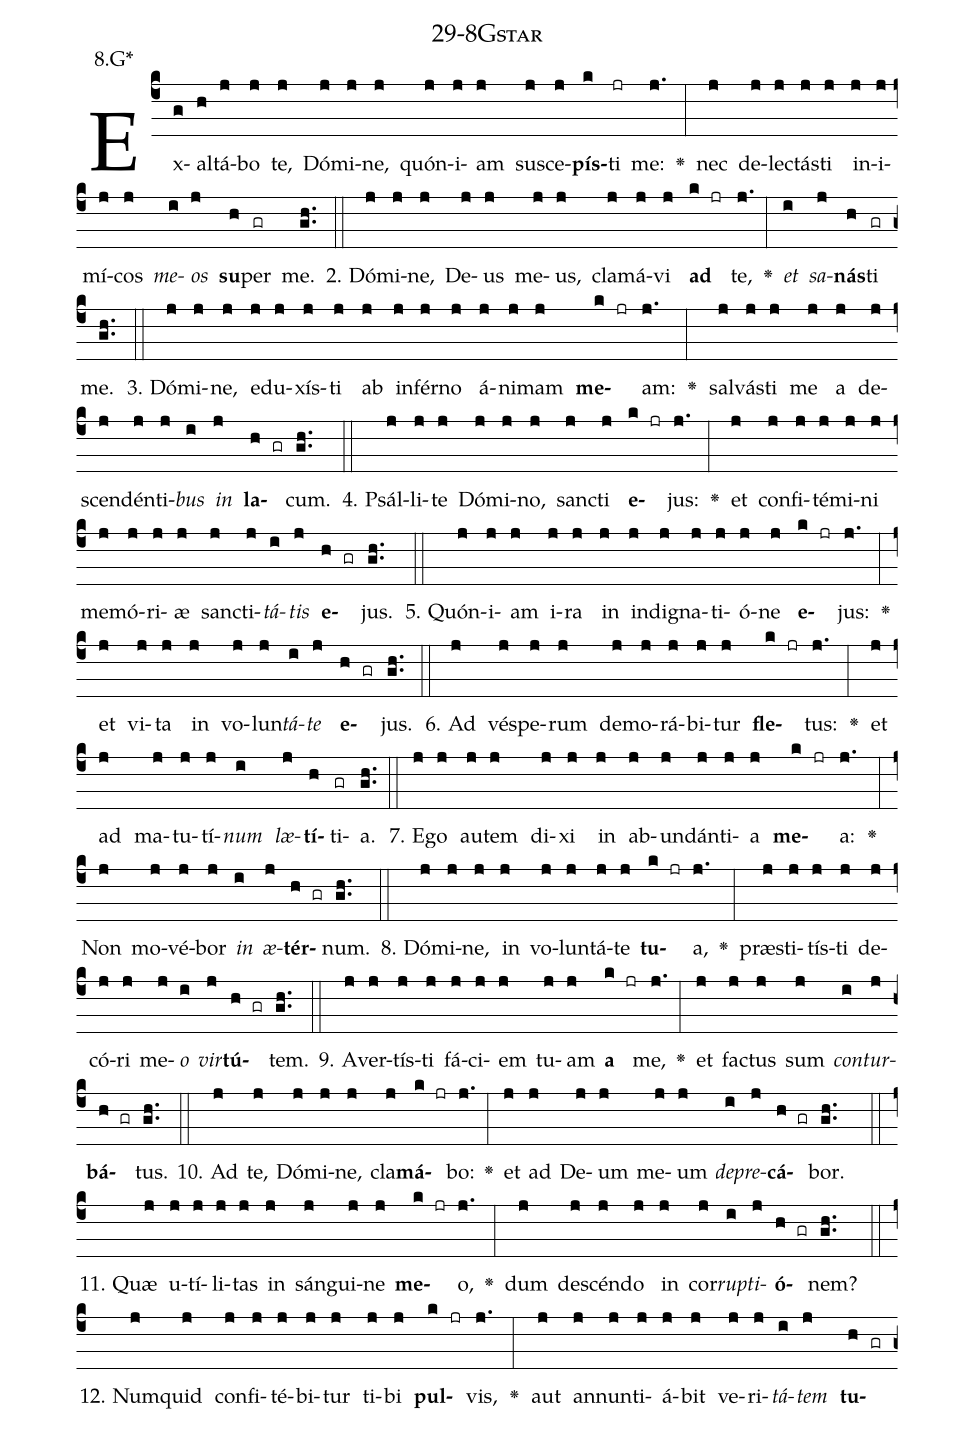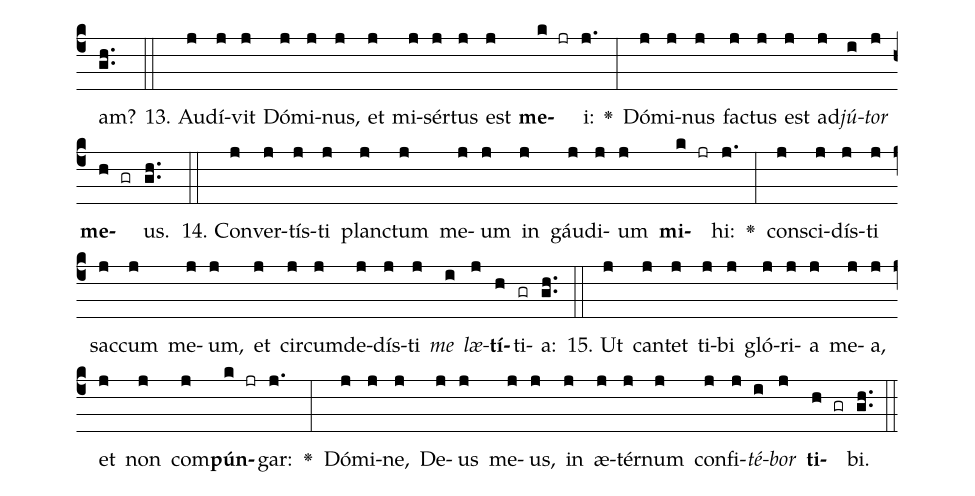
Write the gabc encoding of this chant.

name: 29-8Gstar;
annotation: 8.G*;
%%
(c4)Ex(g)al(h)tá(j)bo(j) te,(j) Dó(j)mi(j)ne,(j) quón(j)i(j)am(j) su(j)sce(j)<b>pís</b>(k)ti(jr) me:(j.) <v>\greheightstar</v>(:) nec(j) de(j)lec(j)tás(j)ti(j) in(j)i(j)mí(j)cos(j) <i>me</i>(i)<i>os</i>(j) <b>su</b>(h)per(gr) me.(gh..) (::)
2. Dó(j)mi(j)ne,(j) De(j)us(j) me(j)us,(j) cla(j)má(j)vi(j) <b>ad</b>(k jr) te,(j.) <v>\greheightstar</v>(:) <i>et</i>(i) <i>sa</i>(j)<b>nás</b>(h)ti(gr) me.(gh..) (::)
3. Dó(j)mi(j)ne,(j) e(j)du(j)xís(j)ti(j) ab(j) in(j)fér(j)no(j) á(j)ni(j)mam(j) <b>me</b>(k jr)am:(j.) <v>\greheightstar</v>(:) sal(j)vás(j)ti(j) me(j) a(j) de(j)scen(j)dén(j)ti(j)<i>bus</i>(i) <i>in</i>(j) <b>la</b>(h gr)cum.(gh..) (::)
4. Psál(j)li(j)te(j) Dó(j)mi(j)no,(j) sanc(j)ti(j) <b>e</b>(k jr)jus:(j.) <v>\greheightstar</v>(:) et(j) con(j)fi(j)té(j)mi(j)ni(j) me(j)mó(j)ri(j)æ(j) sanc(j)ti(j)<i>tá</i>(i)<i>tis</i>(j) <b>e</b>(h gr)jus.(gh..) (::)
5. Quón(j)i(j)am(j) i(j)ra(j) in(j) in(j)di(j)gna(j)ti(j)ó(j)ne(j) <b>e</b>(k jr)jus:(j.) <v>\greheightstar</v>(:) et(j) vi(j)ta(j) in(j) vo(j)lun(j)<i>tá</i>(i)<i>te</i>(j) <b>e</b>(h gr)jus.(gh..) (::)
6. Ad(j) vés(j)pe(j)rum(j) de(j)mo(j)rá(j)bi(j)tur(j) <b>fle</b>(k jr)tus:(j.) <v>\greheightstar</v>(:) et(j) ad(j) ma(j)tu(j)tí(j)<i>num</i>(i) <i>læ</i>(j)<b>tí</b>(h)ti(gr)a.(gh..) (::)
7. E(j)go(j) au(j)tem(j) di(j)xi(j) in(j) ab(j)un(j)dán(j)ti(j)a(j) <b>me</b>(k jr)a:(j.) <v>\greheightstar</v>(:) Non(j) mo(j)vé(j)bor(j) <i>in</i>(i) <i>æ</i>(j)<b>tér</b>(h gr)num.(gh..) (::)
8. Dó(j)mi(j)ne,(j) in(j) vo(j)lun(j)tá(j)te(j) <b>tu</b>(k jr)a,(j.) <v>\greheightstar</v>(:) præ(j)sti(j)tís(j)ti(j) de(j)có(j)ri(j) me(j)<i>o</i>(i) <i>vir</i>(j)<b>tú</b>(h gr)tem.(gh..) (::)
9. A(j)ver(j)tís(j)ti(j) fá(j)ci(j)em(j) tu(j)am(j) <b>a</b>(k jr) me,(j.) <v>\greheightstar</v>(:) et(j) fac(j)tus(j) sum(j) <i>con</i>(i)<i>tur</i>(j)<b>bá</b>(h gr)tus.(gh..) (::)
10. Ad(j) te,(j) Dó(j)mi(j)ne,(j) cla(j)<b>má</b>(k jr)bo:(j.) <v>\greheightstar</v>(:) et(j) ad(j) De(j)um(j) me(j)um(j) <i>de</i>(i)<i>pre</i>(j)<b>cá</b>(h gr)bor.(gh..) (::)
11. Quæ(j) u(j)tí(j)li(j)tas(j) in(j) sán(j)gui(j)ne(j) <b>me</b>(k jr)o,(j.) <v>\greheightstar</v>(:) dum(j) de(j)scén(j)do(j) in(j) cor(j)<i>rup</i>(i)<i>ti</i>(j)<b>ó</b>(h gr)nem?(gh..) (::)
12. Num(j)quid(j) con(j)fi(j)té(j)bi(j)tur(j) ti(j)bi(j) <b>pul</b>(k jr)vis,(j.) <v>\greheightstar</v>(:) aut(j) an(j)nun(j)ti(j)á(j)bit(j) ve(j)ri(j)<i>tá</i>(i)<i>tem</i>(j) <b>tu</b>(h gr)am?(gh..) (::)
13. Au(j)dí(j)vit(j) Dó(j)mi(j)nus,(j) et(j) mi(j)sér(j)tus(j) est(j) <b>me</b>(k jr)i:(j.) <v>\greheightstar</v>(:) Dó(j)mi(j)nus(j) fac(j)tus(j) est(j) ad(j)<i>jú</i>(i)<i>tor</i>(j) <b>me</b>(h gr)us.(gh..) (::)
14. Con(j)ver(j)tís(j)ti(j) planc(j)tum(j) me(j)um(j) in(j) gáu(j)di(j)um(j) <b>mi</b>(k jr)hi:(j.) <v>\greheightstar</v>(:) con(j)sci(j)dís(j)ti(j) sac(j)cum(j) me(j)um,(j) et(j) cir(j)cum(j)de(j)dís(j)ti(j) <i>me</i>(i) <i>læ</i>(j)<b>tí</b>(h)ti(gr)a:(gh..) (::)
15. Ut(j) can(j)tet(j) ti(j)bi(j) gló(j)ri(j)a(j) me(j)a,(j) et(j) non(j) com(j)<b>pún</b>(k jr)gar:(j.) <v>\greheightstar</v>(:) Dó(j)mi(j)ne,(j) De(j)us(j) me(j)us,(j) in(j) æ(j)tér(j)num(j) con(j)fi(j)<i>té</i>(i)<i>bor</i>(j) <b>ti</b>(h gr)bi.(gh..) (::)
